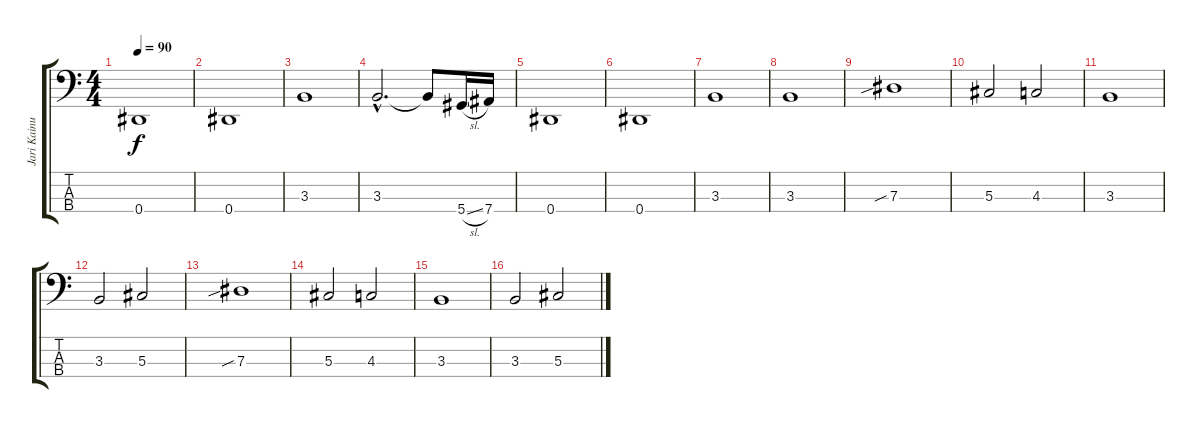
\track ("Jari Kainulainen Bass" "Jari Kainu") {instrument synthbass2}
\staff {score tabs}
\tuning (Gb2 Db2 Ab1 Eb1) {hide}
\ts (4 4)
\tempo 90
\clef f4
\ks c
0.4.1{dy f} |
0.4.1 |
3.3.1 |
3.3{hac}.2{d} 3.3{t}.8 5.4{sl}.16 7.4.16 |
0.4.1 |
0.4.1 |
3.3.1 |
3.3.1 |
7.3{sib}.1 |
5.3.2 4.3.2 |
3.3.1 |
3.3.2 5.3.2 |
7.3{sib}.1 |
5.3.2 4.3.2 |
3.3.1 |
3.3.2 5.3.2
